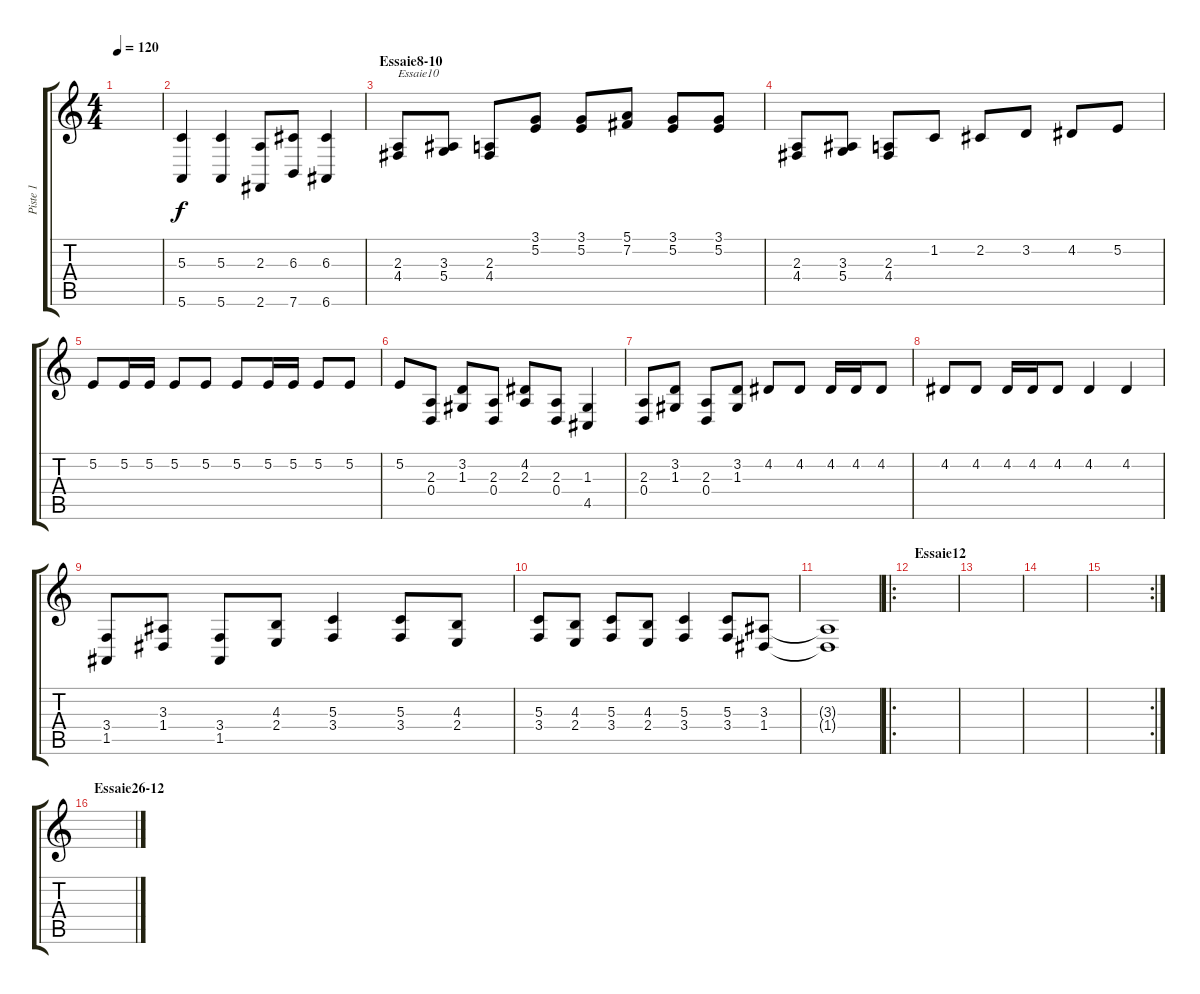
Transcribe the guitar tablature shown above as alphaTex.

\track ("Piste 1" "Piste 1") {instrument kalimba}
\staff {score tabs}
\tuning (E4 B3 G3 D3 A2 E2) {hide}
\ts (4 4)
\tempo 120
\clef g2
\ks c
|
(5.3 5.6).4{volume 16 instrument acousticgrandpiano} (5.3 5.6).4 (2.3 2.6).8 (6.3 7.6).8 (6.3 6.6).4 |
\section ("" "Essaie8-10")
(2.3 4.4).8{txt "Essaie10"} (3.3 5.4).8 (2.3 4.4).8 (3.1 5.2).8 (3.1 5.2).8 (5.1 7.2).8 (3.1 5.2).8 (3.1 5.2).8 |
(2.3 4.4).8 (3.3 5.4).8 (2.3 4.4).8 1.2.8 2.2.8 3.2.8 4.2.8 5.2.8 |
5.2.8 5.2.16 5.2.16 5.2.8 5.2.8 5.2.8 5.2.16 5.2.16 5.2.8 5.2.8 |
5.2.8 (2.3 0.4).8 (3.2 1.3).8 (2.3 0.4).8 (4.2 2.3).8 (2.3 0.4).8 (1.3 4.5).4 |
(2.3 0.4).8 (3.2 1.3).8 (2.3 0.4).8 (3.2 1.3).8 4.2.8 4.2.8 4.2.16 4.2.16 4.2.8 |
4.2.8 4.2.8 4.2.16 4.2.16 4.2.8 4.2.4 4.2.4 |
(3.4 1.5).8 (3.3 1.4).8 (3.4 1.5).8 (4.3 2.4).8 (5.3 3.4).4 (5.3 3.4).8 (4.3 2.4).8 |
(5.3 3.4).8 (4.3 2.4).8 (5.3 3.4).8 (4.3 2.4).8 (5.3 3.4).4 (5.3 3.4).8 (3.3 1.4).8 |
(3.3{t} 1.4{t}).1 |
\ro
\section ("" "Essaie12")
|
|
|
\rc 2
|
\section ("" "Essaie26-12")
